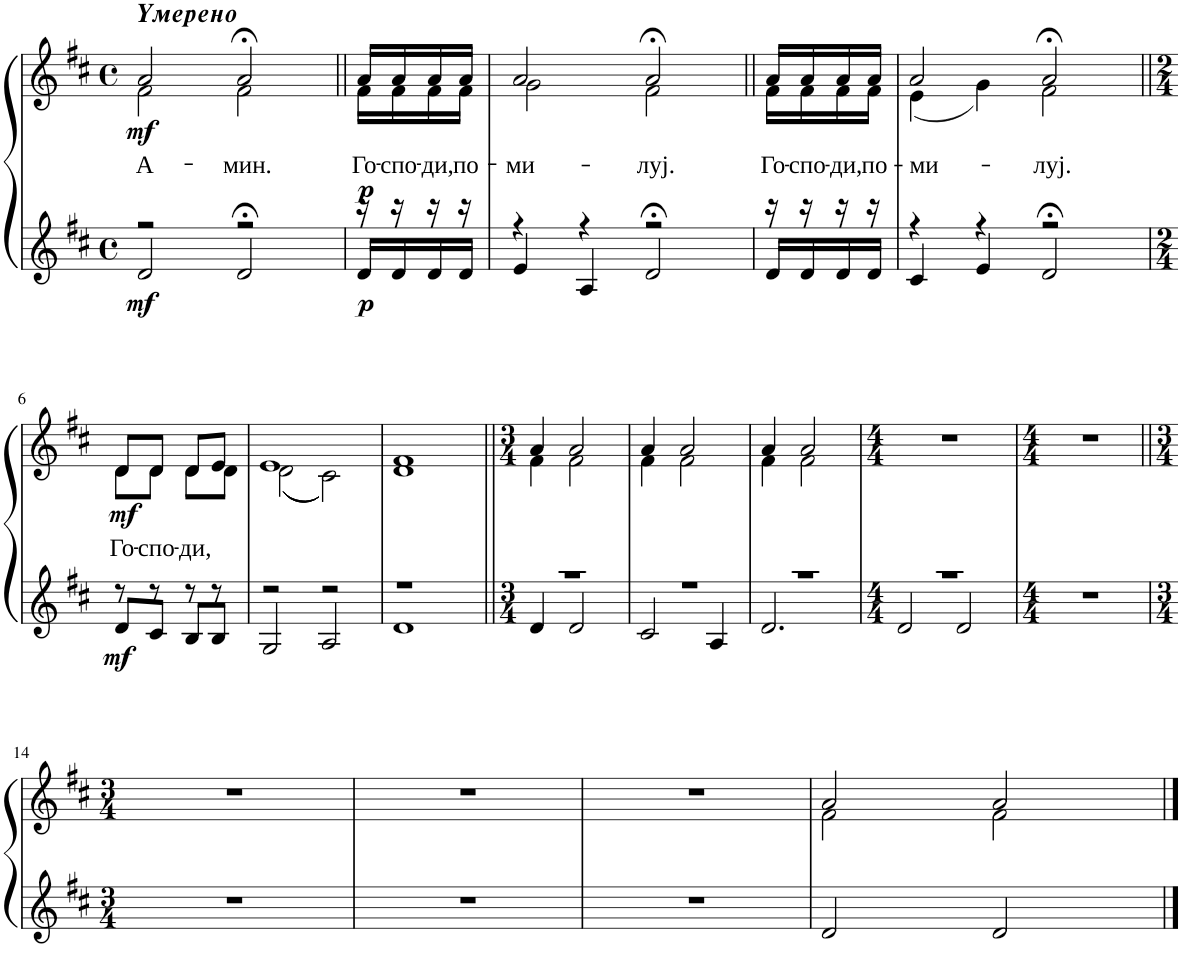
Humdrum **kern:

**kern	**kern	**text	**dynam
*part1	*part1	*part1	*part1
*staff2	*staff1	*staff1	*staff1/2
*I"Piano	*	*	*
*I'Pno.	*	*	*
*clefG2	*clefG2	*	*
*k[f#c#]	*k[f#c#]	*	*
*D:	*D:	*	*
*M4/4	*M4/4	*	*
*met(c)	*met(c)	*	*
=1	=1	=1	=1
*^	*^	*	*
!	!	!LO:TX:a:Bi:t=Yмерено	!	!	!
!	!	!	!	!LO:LY:b	!LO:DY:b=2
!	!	!	!	!	!LO:DY:n=1:b
2r	2d/	2a/	2f#\	А-	mf mf
!	!	!	!	!LO:LY:b	!
2r;<	2d/	2a;</	2f#\	-мин.	.
=2||	=2||	=2||	=2||	=2||	=2||
*M2/8	*	*M2/8	*	*	*
!	!	!	!	!LO:LY:b	!LO:DY:b=2
!	!	!	!	!	!LO:DY:n=1:b
16r	16d/LL	16a/LL	16f#\LL	Го-	p p
!	!	!	!	!LO:LY:b	!
16r	16d/	16a/	16f#\	-спо-	.
!	!	!	!	!LO:LY:b	!
16r	16d/	16a/	16f#\	-ди,	.
!	!	!	!	!LO:LY:b	!
16r	16d/JJ	16a/JJ	16f#\JJ	по-	.
=3	=3	=3	=3	=3	=3
*M4/4	*	*M4/4	*	*	*
!	!	!	!	!LO:LY:b	!
4r	4e/	2a/	2g\	-ми-	.
4r	4A/	.	.	.	.
!	!	!	!	!LO:LY:b	!
2r;<	2d/	2a;</	2f#\	-луј.	.
=4||	=4||	=4||	=4||	=4||	=4||
*M2/8	*	*M2/8	*	*	*
!	!	!	!	!LO:LY:b	!
16r	16d/LL	16a/LL	16f#\LL	Го-	.
!	!	!	!	!LO:LY:b	!
16r	16d/	16a/	16f#\	-спо-	.
!	!	!	!	!LO:LY:b	!
16r	16d/	16a/	16f#\	-ди,	.
!	!	!	!	!LO:LY:b	!
16r	16d/JJ	16a/JJ	16f#\JJ	по-	.
=5	=5	=5	=5	=5	=5
*M4/4	*	*M4/4	*	*	*
!	!	!	!	!LO:LY:b	!
4r	4c#/	2a/	(4e\	-ми-	.
4r	4e/	.	4g\)	.	.
!	!	!	!	!LO:LY:b	!
2r;<	2d/	2a;</	2f#\	-луј.	.
!!LO:LB:g=z	!!
=6||	=6||	=6||	=6||	=6||	=6||
*M2/4	*	*M2/4	*	*	*
!	!	!	!	!LO:LY:b	!LO:DY:b=2
!	!	!	!	!	!LO:DY:n=1:b
8r	8d/L	8d/L	8d\L	Го-	mf mf
!	!	!	!	!LO:LY:b	!
8r	8c#/J	8d/J	8d\J	-спо-	.
!	!	!	!	!LO:LY:b	!
8r	8B/L	8d/L	8d\L	-ди,	.
8r	8B/J	8e/J	8d\J	.	.
=7	=7	=7	=7	=7	=7
*M4/4	*	*M4/4	*	*	*
2r	2G/	1e	(((2d\	.	.
2r	2A/	.	2c#\)))	.	.
=8	=8	=8	=8	=8	=8
1r	1d	1f#	1d	.	.
=9||	=9||	=9||	=9||	=9||	=9||
*M3/4	*	*M3/4	*	*	*
2.r	4d/	4a/	4f#\	.	.
.	2d/	2a/	2f#\	.	.
=10	=10	=10	=10	=10	=10
2.r	2c#/	4a/	4f#\	.	.
.	.	2a/	2f#\	.	.
.	4A/	.	.	.	.
=11	=11	=11	=11	=11	=11
2.r	2.d/	4a/	4f#\	.	.
.	.	2a/	2f#\	.	.
*	*	*v	*v	*	*
=12	=12	=12	=12	=12
*M4/4	*	*M4/4	*	*
1r	2d/	1r	.	.
.	2d/	.	.	.
*v	*v	*	*	*
=13	=13	=13	=13
*M4/4	*M4/4	*	*
1r	1r	.	.
!!LO:LB:g=z
=14||	=14||	=14||	=14||
*M3/4	*M3/4	*	*
2.r	2.r	.	.
=15	=15	=15	=15
2.r	2.r	.	.
=16	=16	=16	=16
2.r	2.r	.	.
=17	=17	=17	=17
*M4/4	*M4/4	*	*
*	*^	*	*
2d/	2a/	2f#\	.	.
2d/	2a/	2f#\	.	.
*	*v	*v	*	*
==	==	==	==
*-	*-	*-	*-
